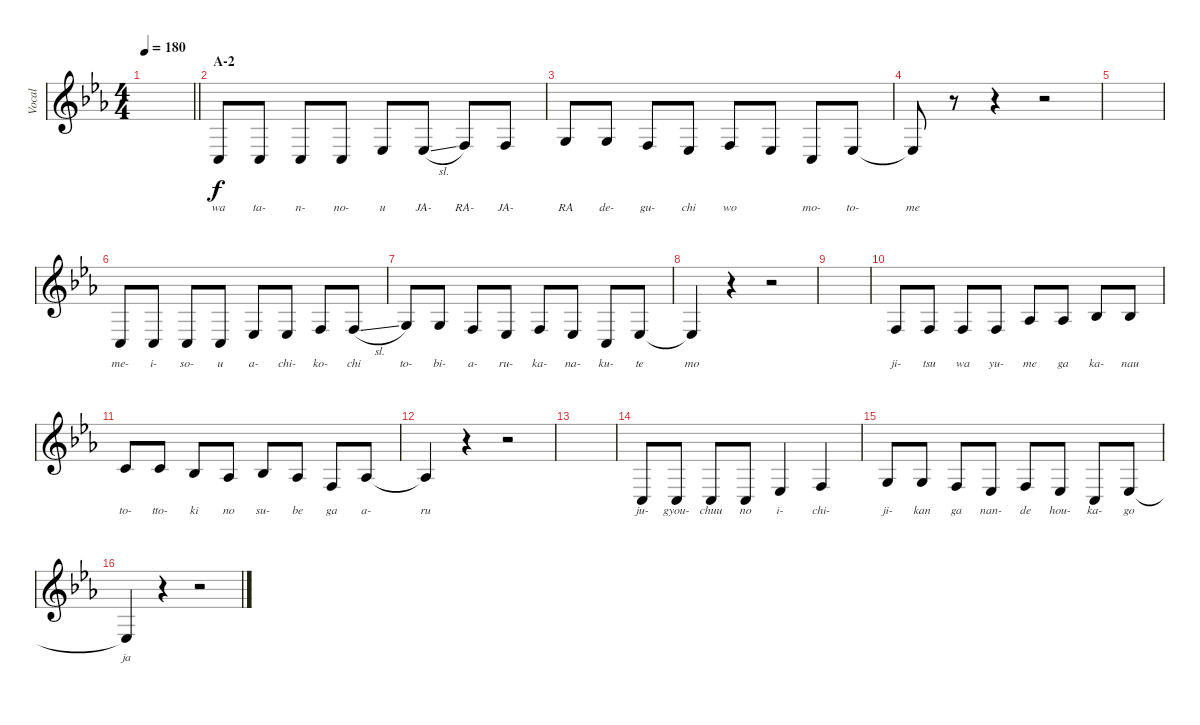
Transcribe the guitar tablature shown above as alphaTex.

\track ("Vocal" "Vocal") {instrument cello}
\staff {score}
\tuning (E4 B3 G3 D3 A2 E2) {hide}
\ts (4 4)
\tempo 180
\clef g2
\barLineRight lightlight
\ks cminor
|
\section ("" "A-2")
3.5.8{lyrics (0 "wa") lyrics (1 "") lyrics (2 "") lyrics (3 "") lyrics (4 "")} 3.5.8{lyrics (0 "ta-") lyrics (1 "") lyrics (2 "") lyrics (3 "") lyrics (4 "")} 3.5.8{lyrics (0 "n-") lyrics (1 "") lyrics (2 "") lyrics (3 "") lyrics (4 "")} 3.5.8{lyrics (0 "no-") lyrics (1 "") lyrics (2 "") lyrics (3 "") lyrics (4 "")} 1.4.8{lyrics (0 "u") lyrics (1 "") lyrics (2 "") lyrics (3 "") lyrics (4 "")} 1.4{sl}.8{lyrics (0 "JA-") lyrics (1 "") lyrics (2 "") lyrics (3 "") lyrics (4 "")} 3.4.8{lyrics (0 "RA-") lyrics (1 "") lyrics (2 "") lyrics (3 "") lyrics (4 "")} 3.4.8{lyrics (0 "JA-") lyrics (1 "") lyrics (2 "") lyrics (3 "") lyrics (4 "")} |
0.3.8{lyrics (0 "RA") lyrics (1 "") lyrics (2 "") lyrics (3 "") lyrics (4 "")} 0.3.8{lyrics (0 "de-") lyrics (1 "") lyrics (2 "") lyrics (3 "") lyrics (4 "")} 3.4.8{lyrics (0 "gu-") lyrics (1 "") lyrics (2 "") lyrics (3 "") lyrics (4 "")} 1.4.8{lyrics (0 "chi") lyrics (1 "") lyrics (2 "") lyrics (3 "") lyrics (4 "")} 3.4.8{lyrics (0 "wo") lyrics (1 "") lyrics (2 "") lyrics (3 "") lyrics (4 "")} 1.4.8{lyrics (0 "") lyrics (1 "") lyrics (2 "") lyrics (3 "") lyrics (4 "")} 3.5.8{lyrics (0 "mo-") lyrics (1 "") lyrics (2 "") lyrics (3 "") lyrics (4 "")} 1.4.8{lyrics (0 "to-") lyrics (1 "") lyrics (2 "") lyrics (3 "") lyrics (4 "")} |
1.4{t}.8{lyrics (0 "me") lyrics (1 "") lyrics (2 "") lyrics (3 "") lyrics (4 "")} r.8 r.4 r.2 |
|
3.5.8{lyrics (0 "me-") lyrics (1 "") lyrics (2 "") lyrics (3 "") lyrics (4 "")} 3.5.8{lyrics (0 "i-") lyrics (1 "") lyrics (2 "") lyrics (3 "") lyrics (4 "")} 3.5.8{lyrics (0 "so-") lyrics (1 "") lyrics (2 "") lyrics (3 "") lyrics (4 "")} 3.5.8{lyrics (0 "u") lyrics (1 "") lyrics (2 "") lyrics (3 "") lyrics (4 "")} 1.4.8{lyrics (0 "a-") lyrics (1 "") lyrics (2 "") lyrics (3 "") lyrics (4 "")} 1.4.8{lyrics (0 "chi-") lyrics (1 "") lyrics (2 "") lyrics (3 "") lyrics (4 "")} 3.4.8{lyrics (0 "ko-") lyrics (1 "") lyrics (2 "") lyrics (3 "") lyrics (4 "")} 3.4{sl}.8{lyrics (0 "chi") lyrics (1 "") lyrics (2 "") lyrics (3 "") lyrics (4 "")} |
5.4.8{lyrics (0 "to-") lyrics (1 "") lyrics (2 "") lyrics (3 "") lyrics (4 "")} 0.3.8{lyrics (0 "bi-") lyrics (1 "") lyrics (2 "") lyrics (3 "") lyrics (4 "")} 3.4.8{lyrics (0 "a-") lyrics (1 "") lyrics (2 "") lyrics (3 "") lyrics (4 "")} 1.4.8{lyrics (0 "ru-") lyrics (1 "") lyrics (2 "") lyrics (3 "") lyrics (4 "")} 3.4.8{lyrics (0 "ka-") lyrics (1 "") lyrics (2 "") lyrics (3 "") lyrics (4 "")} 1.4.8{lyrics (0 "na-") lyrics (1 "") lyrics (2 "") lyrics (3 "") lyrics (4 "")} 3.5.8{lyrics (0 "ku-") lyrics (1 "") lyrics (2 "") lyrics (3 "") lyrics (4 "")} 1.4.8{lyrics (0 "te") lyrics (1 "") lyrics (2 "") lyrics (3 "") lyrics (4 "")} |
1.4{t}.4{lyrics (0 "mo") lyrics (1 "") lyrics (2 "") lyrics (3 "") lyrics (4 "")} r.4 r.2 |
|
3.4.8{lyrics (0 "ji-") lyrics (1 "") lyrics (2 "") lyrics (3 "") lyrics (4 "")} 3.4.8{lyrics (0 "tsu") lyrics (1 "") lyrics (2 "") lyrics (3 "") lyrics (4 "")} 3.4.8{lyrics (0 "wa") lyrics (1 "") lyrics (2 "") lyrics (3 "") lyrics (4 "")} 3.4.8{lyrics (0 "yu-") lyrics (1 "") lyrics (2 "") lyrics (3 "") lyrics (4 "")} 1.3.8{lyrics (0 "me") lyrics (1 "") lyrics (2 "") lyrics (3 "") lyrics (4 "")} 1.3.8{lyrics (0 "ga") lyrics (1 "") lyrics (2 "") lyrics (3 "") lyrics (4 "")} 3.3.8{lyrics (0 "ka-") lyrics (1 "") lyrics (2 "") lyrics (3 "") lyrics (4 "")} 3.3.8{lyrics (0 "nau") lyrics (1 "") lyrics (2 "") lyrics (3 "") lyrics (4 "")} |
1.2.8{lyrics (0 "to-") lyrics (1 "") lyrics (2 "") lyrics (3 "") lyrics (4 "")} 1.2.8{lyrics (0 "tto-") lyrics (1 "") lyrics (2 "") lyrics (3 "") lyrics (4 "")} 3.3.8{lyrics (0 "ki") lyrics (1 "") lyrics (2 "") lyrics (3 "") lyrics (4 "")} 1.3.8{lyrics (0 "no") lyrics (1 "") lyrics (2 "") lyrics (3 "") lyrics (4 "")} 3.3.8{lyrics (0 "su-") lyrics (1 "") lyrics (2 "") lyrics (3 "") lyrics (4 "")} 1.3.8{lyrics (0 "be") lyrics (1 "") lyrics (2 "") lyrics (3 "") lyrics (4 "")} 3.4.8{lyrics (0 "ga") lyrics (1 "") lyrics (2 "") lyrics (3 "") lyrics (4 "")} 1.3.8{lyrics (0 "a-") lyrics (1 "") lyrics (2 "") lyrics (3 "") lyrics (4 "")} |
1.3{t}.4{lyrics (0 "ru") lyrics (1 "") lyrics (2 "") lyrics (3 "") lyrics (4 "")} r.4 r.2 |
|
3.5.8{lyrics (0 "ju-") lyrics (1 "") lyrics (2 "") lyrics (3 "") lyrics (4 "")} 3.5.8{lyrics (0 "gyou-") lyrics (1 "") lyrics (2 "") lyrics (3 "") lyrics (4 "")} 3.5.8{lyrics (0 "chuu") lyrics (1 "") lyrics (2 "") lyrics (3 "") lyrics (4 "")} 3.5.8{lyrics (0 "no") lyrics (1 "") lyrics (2 "") lyrics (3 "") lyrics (4 "")} 1.4.4{lyrics (0 "i-") lyrics (1 "") lyrics (2 "") lyrics (3 "") lyrics (4 "")} 3.4.4{lyrics (0 "chi-") lyrics (1 "") lyrics (2 "") lyrics (3 "") lyrics (4 "")} |
0.3.8{lyrics (0 "ji-") lyrics (1 "") lyrics (2 "") lyrics (3 "") lyrics (4 "")} 0.3.8{lyrics (0 "kan") lyrics (1 "") lyrics (2 "") lyrics (3 "") lyrics (4 "")} 3.4.8{lyrics (0 "ga") lyrics (1 "") lyrics (2 "") lyrics (3 "") lyrics (4 "")} 1.4.8{lyrics (0 "nan-") lyrics (1 "") lyrics (2 "") lyrics (3 "") lyrics (4 "")} 3.4.8{lyrics (0 "de") lyrics (1 "") lyrics (2 "") lyrics (3 "") lyrics (4 "")} 1.4.8{lyrics (0 "hou-") lyrics (1 "") lyrics (2 "") lyrics (3 "") lyrics (4 "")} 3.5.8{lyrics (0 "ka-") lyrics (1 "") lyrics (2 "") lyrics (3 "") lyrics (4 "")} 1.4.8{lyrics (0 "go") lyrics (1 "") lyrics (2 "") lyrics (3 "") lyrics (4 "")} |
1.4{t}.4{lyrics (0 "ja") lyrics (1 "") lyrics (2 "") lyrics (3 "") lyrics (4 "")} r.4 r.2
